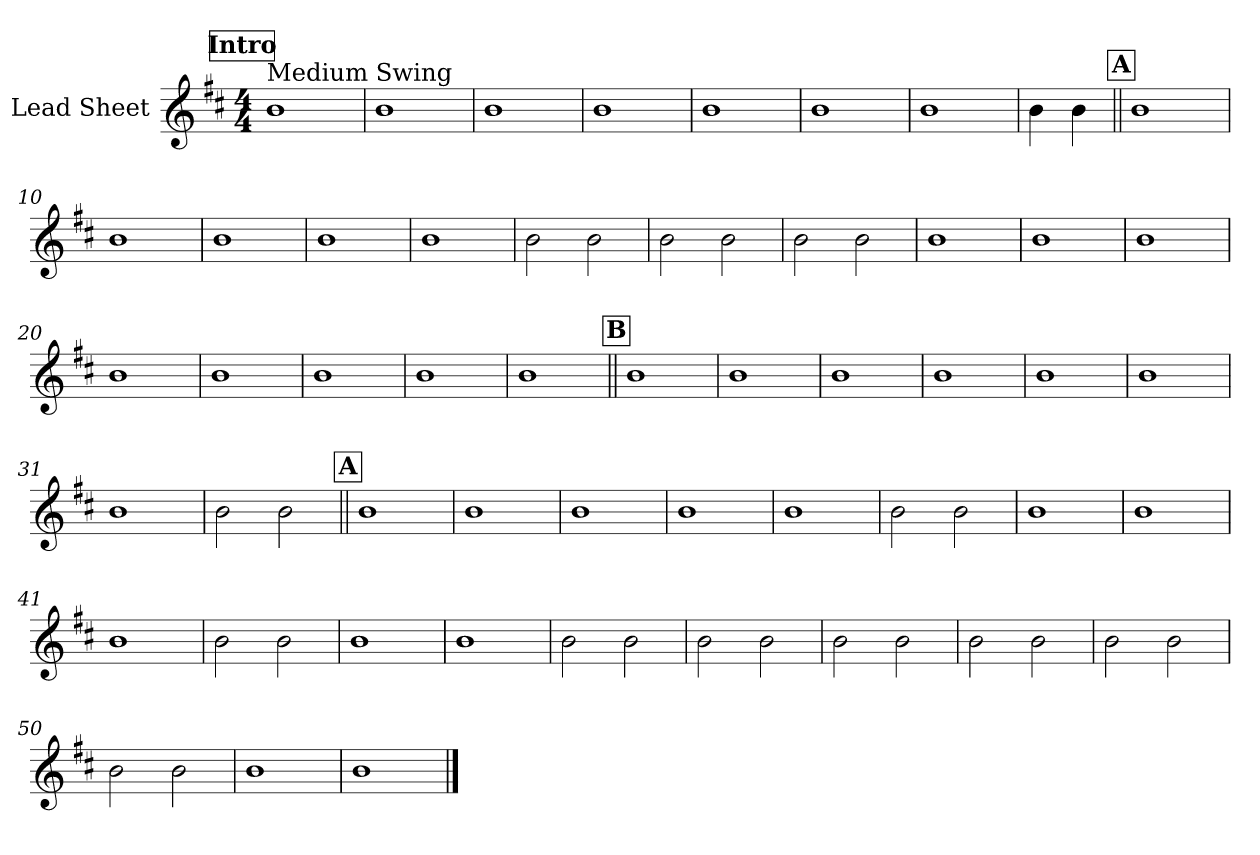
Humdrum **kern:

**kern
*part1
*staff1
*I"Lead Sheet
*clefG2
*k[f#c#]
*D:
*M4/4
!!LO:REH:place=s1:a:fs=14:t=Intro
=1
!LO:TX:a:t=Medium Swing
1b
=2
1b
=3
1b
=4
1b
=5
1b
=6
1b
=7
1b
=8
4b\
4b\
!!LO:LB:g=z
!!LO:REH:place=s1:a:fs=14:t=A
=9||
1b
=10
1b
=11
1b
=12
1b
!!LO:LB:g=z
=13
1b
=14
2b\
2b\
=15
2b\
2b\
=16
2b\
2b\
!!LO:LB:g=z
=17
1b
=18
1b
=19
1b
=20
1b
!!LO:LB:g=z
=21
1b
=22
1b
=23
1b
=24
1b
!!LO:LB:g=z
!!LO:REH:place=s1:a:fs=14:t=B
=25||
1b
=26
1b
=27
1b
=28
1b
!!LO:LB:g=z
=29
1b
=30
1b
=31
1b
=32
2b\
2b\
!!LO:LB:g=z
!!LO:REH:place=s1:a:fs=14:t=A
=33||
1b
=34
1b
=35
1b
=36
1b
!!LO:LB:g=z
=37
1b
=38
2b\
2b\
=39
1b
=40
1b
!!LO:LB:g=z
=41
1b
=42
2b\
2b\
=43
1b
=44
1b
!!LO:PB:g=z
=45
2b\
2b\
=46
2b\
2b\
=47
2b\
2b\
=48
2b\
2b\
!!LO:LB:g=z
=49
2b\
2b\
=50
2b\
2b\
=51
1b
=52
1b
==
*-
